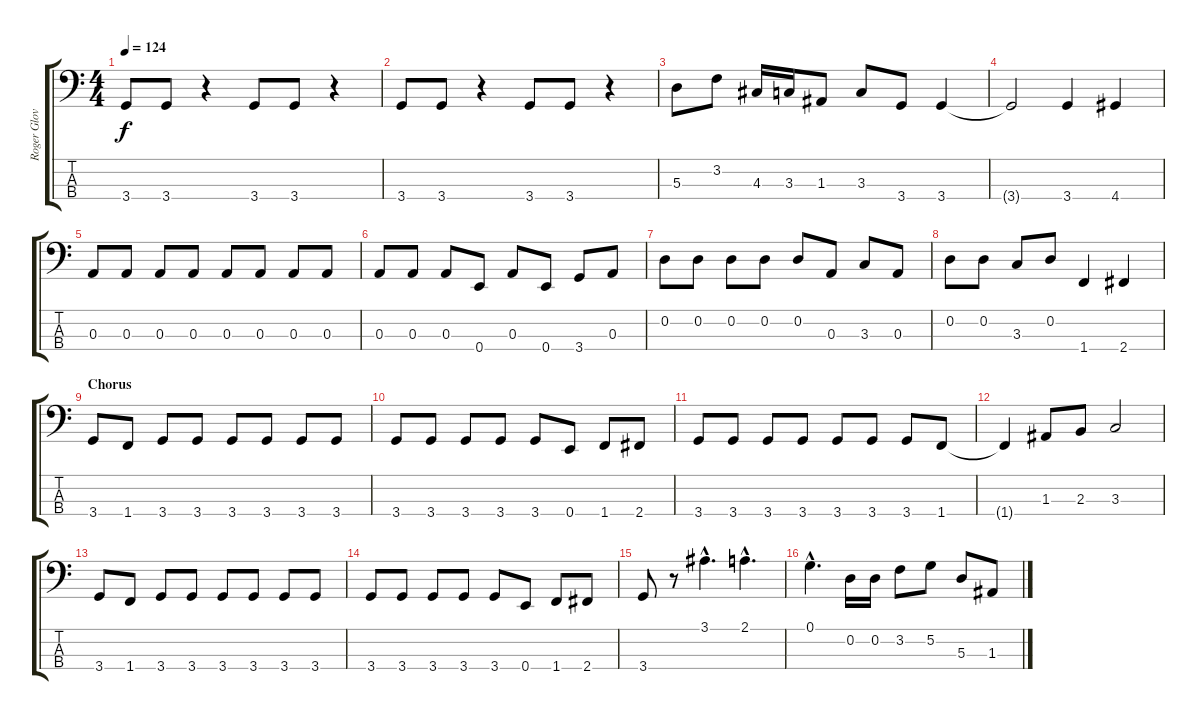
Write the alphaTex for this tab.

\track ("Roger Glover (Bass)" "Roger Glov") {instrument electricbasspick}
\staff {score tabs}
\tuning (G2 D2 A1 E1) {hide}
\ts (4 4)
\tempo 124
\clef f4
\ks c
3.4.8{dy f} 3.4.8 r.4 3.4.8 3.4.8 r.4 |
3.4.8 3.4.8 r.4 3.4.8 3.4.8 r.4 |
5.3.8 3.2.8 4.3.16 3.3.16 1.3.8 3.3.8 3.4.8 3.4.4 |
3.4{t}.2 3.4.4 4.4.4 |
0.3.8 0.3.8 0.3.8 0.3.8 0.3.8 0.3.8 0.3.8 0.3.8 |
0.3.8 0.3.8 0.3.8 0.4.8 0.3.8 0.4.8 3.4.8 0.3.8 |
0.2.8 0.2.8 0.2.8 0.2.8 0.2.8 0.3.8 3.3.8 0.3.8 |
0.2.8 0.2.8 3.3.8 0.2.8 1.4.4 2.4.4 |
\section ("" "Chorus")
3.4.8 1.4.8 3.4.8 3.4.8 3.4.8 3.4.8 3.4.8 3.4.8 |
3.4.8 3.4.8 3.4.8 3.4.8 3.4.8 0.4.8 1.4.8 2.4.8 |
3.4.8 3.4.8 3.4.8 3.4.8 3.4.8 3.4.8 3.4.8 1.4.8 |
1.4{t}.4 1.3.8 2.3.8 3.3.2 |
3.4.8 1.4.8 3.4.8 3.4.8 3.4.8 3.4.8 3.4.8 3.4.8 |
3.4.8 3.4.8 3.4.8 3.4.8 3.4.8 0.4.8 1.4.8 2.4.8 |
3.4.8 r.8 3.1{hac}.4{d} 2.1{hac}.4{d} |
0.1{hac}.4{d} 0.2.16 0.2.16 3.2.8 5.2.8 5.3.8 1.3.8
